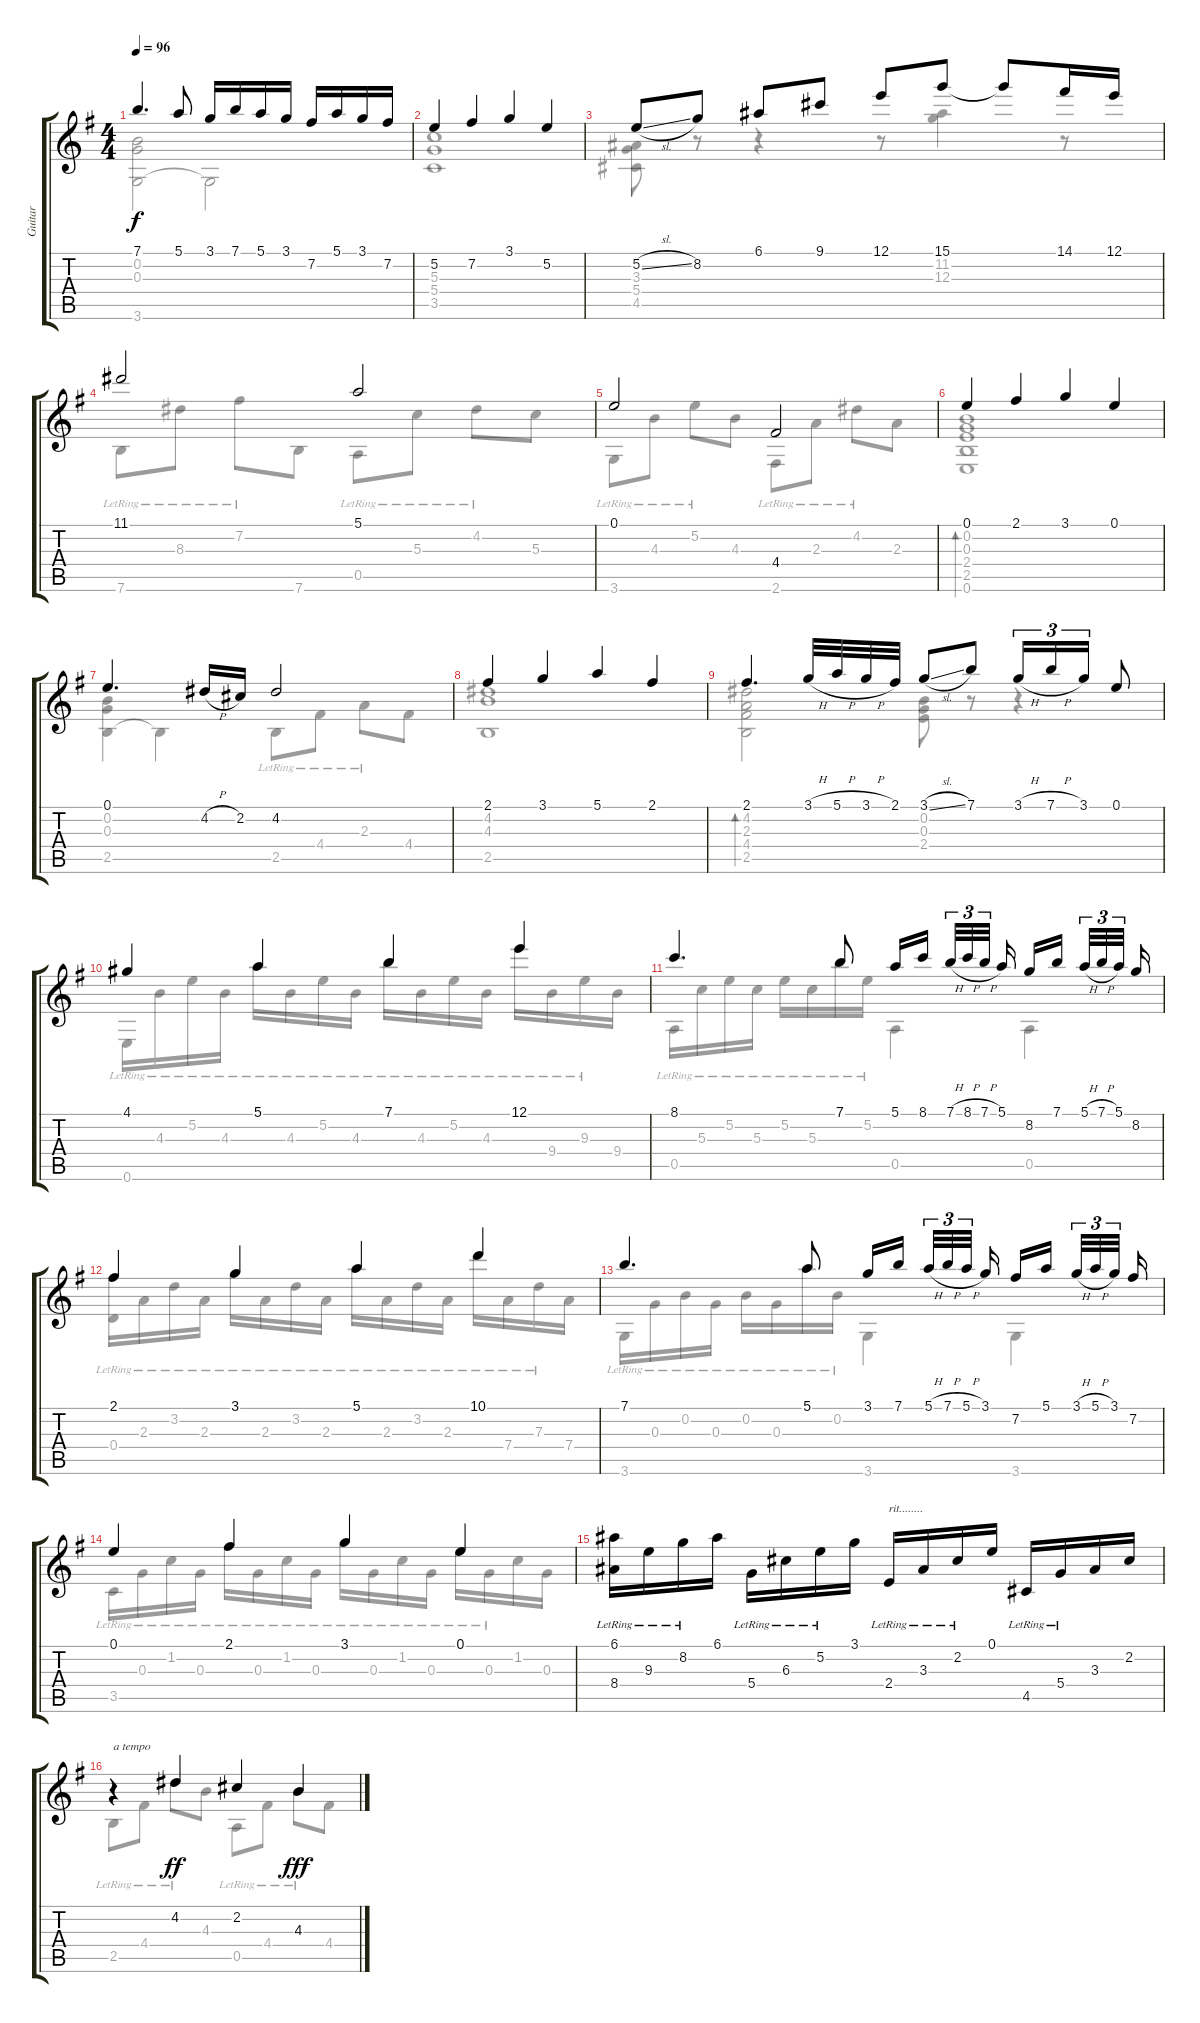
\track ("Guitar" "Guitar") {instrument acousticguitarnylon}
\staff {score tabs}
\tuning (E4 B3 G3 D3 A2 E2) {hide}
\voice
\ts (4 4)
\tempo 96
\clef g2
\ks eminor
7.1.4{d dy f} 5.1.8 3.1.16 7.1.16 5.1.16 3.1.16 7.2.16 5.1.16 3.1.16 7.2.16 |
5.2.4 7.2.4 3.1.4 5.2.4 |
5.2{sl}.8 8.2.8 6.1.8 9.1.8 12.1.8 15.1.8 15.1{t}.8 14.1.16 12.1.16 |
11.1.2 5.1.2 |
0.1.2 4.4.2 |
0.1.4 2.1.4 3.1.4 0.1.4 |
0.1.4{d} 4.2{h}.16 2.2.16 4.2.2 |
2.1.4 3.1.4 5.1.4 2.1.4 |
2.1.4{d} 3.1{h}.32 5.1{h}.32 3.1{h}.32 2.1.32 3.1{sl}.8 7.1.8 3.1{h}.16{tu (3 2)} 7.1{h}.16{tu (3 2)} 3.1.16{tu (3 2)} 0.1.8 |
4.1.4 5.1.4 7.1.4 12.1.4 |
8.1.4{d} 7.1.8 5.1.16 8.1.16{beam splitsecondary} 7.1{h}.32{tu (3 2)} 8.1{h}.32{tu (3 2)} 7.1{h}.32{tu (3 2) beam splitsecondary} 5.1.16 8.2.16 7.1.16{beam splitsecondary} 5.1{h}.32{tu (3 2)} 7.1{h}.32{tu (3 2)} 5.1.32{tu (3 2) beam splitsecondary} 8.2.16 |
2.1.4 3.1.4 5.1.4 10.1.4 |
7.1.4{d} 5.1.8 3.1.16 7.1.16{beam splitsecondary} 5.1{h}.32{tu (3 2)} 7.1{h}.32{tu (3 2)} 5.1{h}.32{tu (3 2) beam splitsecondary} 3.1.16 7.2.16 5.1.16{beam splitsecondary} 3.1{h}.32{tu (3 2)} 5.1{h}.32{tu (3 2)} 3.1.32{tu (3 2) beam splitsecondary} 7.2.16 |
0.1.4 2.1.4 3.1.4 0.1.4 |
(6.1 8.4{lr}).16 9.3{lr}.16 8.2{lr}.16 6.1.16 5.4{lr}.16 6.3{lr}.16 5.2{lr}.16 3.1.16 2.4{lr}.16{txt "rit........"} 3.3{lr}.16 2.2{lr}.16 0.1.16 4.5{lr}.16 5.4{lr}.16 3.3.16 2.2.16 |
r.4{txt "a tempo"} 4.2.4{dy ff} 2.2.4 4.3.4{dy fff}
\voice
\clef g2
\ottava regular
\simile none
\ks eminor
(0.2 0.3 3.6).2{dy f} 3.6{t}.2 |
(5.3 5.4 3.5).1 |
(3.3 5.4 4.5).8 r.8 r.4 r.8 (11.2 12.3).4 r.8 |
7.6{lr}.8 8.3{lr}.8 7.2{lr}.8 7.6.8 0.5{lr}.8 5.3{lr}.8 4.2{lr}.8 5.3.8 |
3.6{lr}.8 4.3{lr}.8 5.2{lr}.8 4.3.8 2.6{lr}.8 2.3{lr}.8 4.2{lr}.8 2.3.8 |
(0.2 0.3 2.4 2.5 0.6).1{bd 30} |
(0.2 0.3 2.5).4 2.5{t}.4 2.5{lr}.8 4.4{lr}.8 2.3{lr}.8 4.4.8 |
(4.2 4.3 2.5).1 |
(4.2 2.3 4.4 2.5).2{bd 30} (0.2 0.3 2.4).8 r.8 r.4 |
0.6{lr}.16 4.3{lr}.16 5.2{lr}.16 4.3{lr}.16 5.1{lr}.16 4.3{lr}.16 5.2{lr}.16 4.3{lr}.16 7.1{lr}.16 4.3{lr}.16 5.2{lr}.16 4.3{lr}.16 12.1{lr}.16 9.4{lr}.16 9.3{lr}.16 9.4.16 |
0.5{lr}.16 5.3{lr}.16 5.2{lr}.16 5.3{lr}.16 5.2{lr}.16 5.3{lr}.16 7.1{lr}.16 5.2{lr}.16 0.5.4 0.5.4 |
(2.1{lr} 0.4{lr}).16 2.3{lr}.16 3.2{lr}.16 2.3{lr}.16 3.1{lr}.16 2.3{lr}.16 3.2{lr}.16 2.3{lr}.16 5.1{lr}.16 2.3{lr}.16 3.2{lr}.16 2.3{lr}.16 10.1{lr}.16 7.4{lr}.16 7.3{lr}.16 7.4.16 |
3.6{lr}.16 0.3{lr}.16 0.2{lr}.16 0.3{lr}.16 0.2{lr}.16 0.3{lr}.16 5.1{lr}.16 0.2{lr}.16 3.6.4 3.6.4 |
3.5{lr}.16 0.3{lr}.16 1.2{lr}.16 0.3{lr}.16 2.1{lr}.16 0.3{lr}.16 1.2{lr}.16 0.3{lr}.16 3.1{lr}.16 0.3{lr}.16 1.2{lr}.16 0.3{lr}.16 0.1{lr}.16 0.3{lr}.16 1.2.16 0.3.16 |
|
2.5{lr}.8 4.4{lr}.8 4.2{lr}.8 4.3.8 0.5{lr}.8 4.4{lr}.8 4.3{lr}.8 4.4.8
